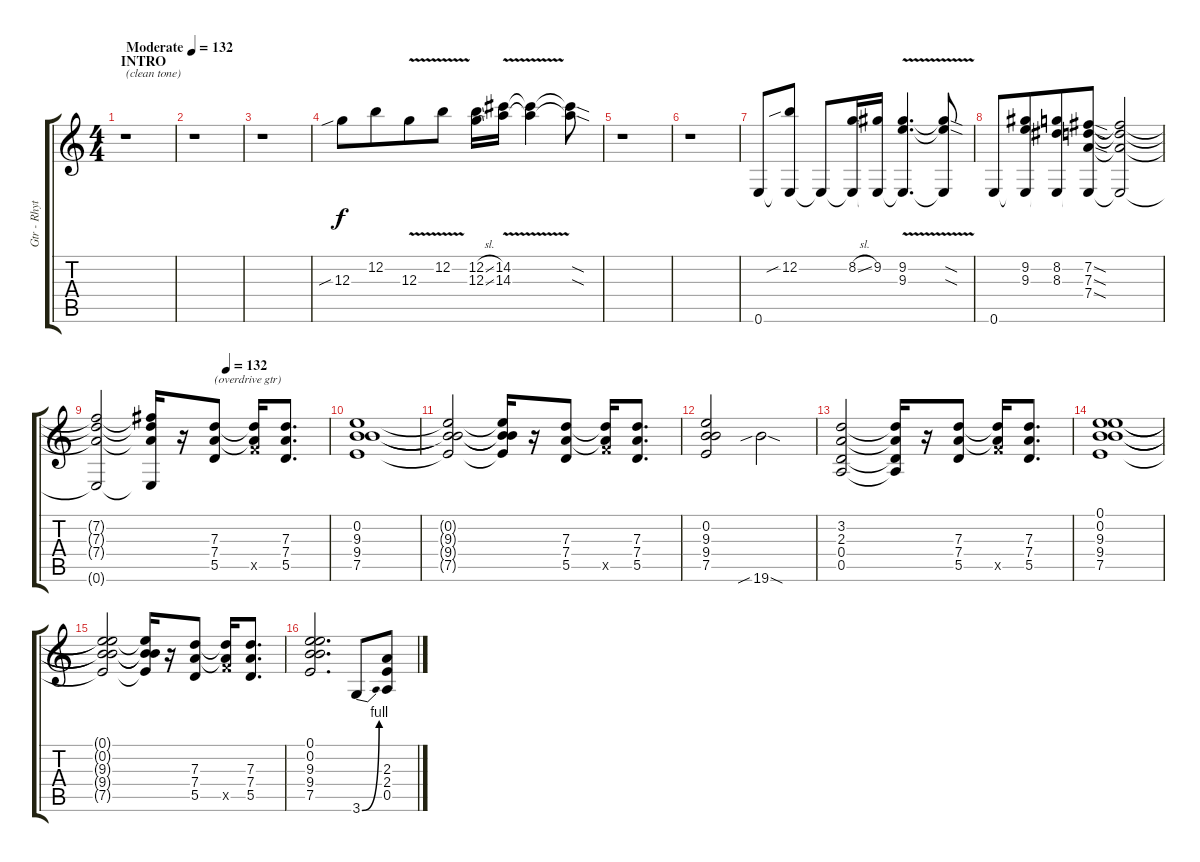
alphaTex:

\track ("Gtr - Rhythm 2" "Gtr - Rhyt") {instrument overdrivenguitar}
\staff {score tabs}
\tuning (E4 B3 G3 D3 A2 E2) {hide}
\ts (4 4)
\section ("" "INTRO")
\tempo (132 "Moderate")
\tempo 92
\tempo (132 "Moderate")
\clef g2
\ks c
r.1{txt "(clean tone)" dy f volume 6 instrument acousticguitarsteel} |
r.1 |
r.1 |
12.3{sib}.8 12.2.8{beam merge} 12.3{v}.8 12.2{v}.8 (12.2{sl} 12.3{sl}).16 (14.2{v} 14.3{v}).16 (14.2{t} 14.3{t}).4 (14.2{sod t} 14.3{sod t}).8 |
r.1 |
r.1 |
0.6.8 (12.2{sib} 0.6{t}).8 0.6{t}.8 (8.2{sl} 0.6{t}).16 (9.2 0.6{t}).16 (9.2 9.3{v} 0.6{v t}).4{d} (9.2{sod t} 9.3{sod t} 0.6{t}).8 |
0.6.8 (9.2 9.3 0.6{t}).8{beam merge} (8.2 8.3 0.6{t}).8 (7.2{sod} 7.3{sod} 7.4{sod} 0.6{t}).8 (7.2{t} 7.3{t} 7.4{t} 0.6{t}).2 |
\tempo (132 0.5625)
(7.2{t} 7.3{t} 7.4{t} 0.6{t}).2 (7.2{t} 7.3{t} 7.4{t} 0.6{t}).16 r.16{volume 10 instrument overdrivenguitar} (7.3 7.4 5.5).8{txt "(overdrive gtr)"} (7.3{t} 7.4{t} 8.5{x}).16 (7.3 7.4 5.5).8{d} |
(0.2 9.3 9.4 7.5).1 |
(0.2{t} 9.3{t} 9.4{t} 7.5{t}).2 (0.2{t} 9.3{t} 9.4{t} 7.5{t}).16 r.16 (7.3 7.4 5.5).8 (7.3{t} 7.4{t} 8.5{x}).16 (7.3 7.4 5.5).8{d} |
(0.2 9.3 9.4 7.5).2 19.6{sib sod}.2 |
(3.2 2.3 0.4 0.5).2 (3.2{t} 2.3{t} 0.4{t} 0.5{t}).16 r.16 (7.3 7.4 5.5).8 (7.3{t} 7.4{t} 8.5{x}).16 (7.3 7.4 5.5).8{d} |
(0.1 0.2 9.3 9.4 7.5).1 |
(0.1{t} 0.2{t} 9.3{t} 9.4{t} 7.5{t}).2 (0.2{t} 9.3{t} 9.4{t} 7.5{t}).16 r.16 (7.3 7.4 5.5).8 (7.3{t} 7.4{t} 8.5{x}).16 (7.3 7.4 5.5).8{d} |
(0.1 0.2 9.3 9.4 7.5).2{d} 3.6{be (bend 0 0 60 4)}.8 (2.3 2.4 0.5).8
